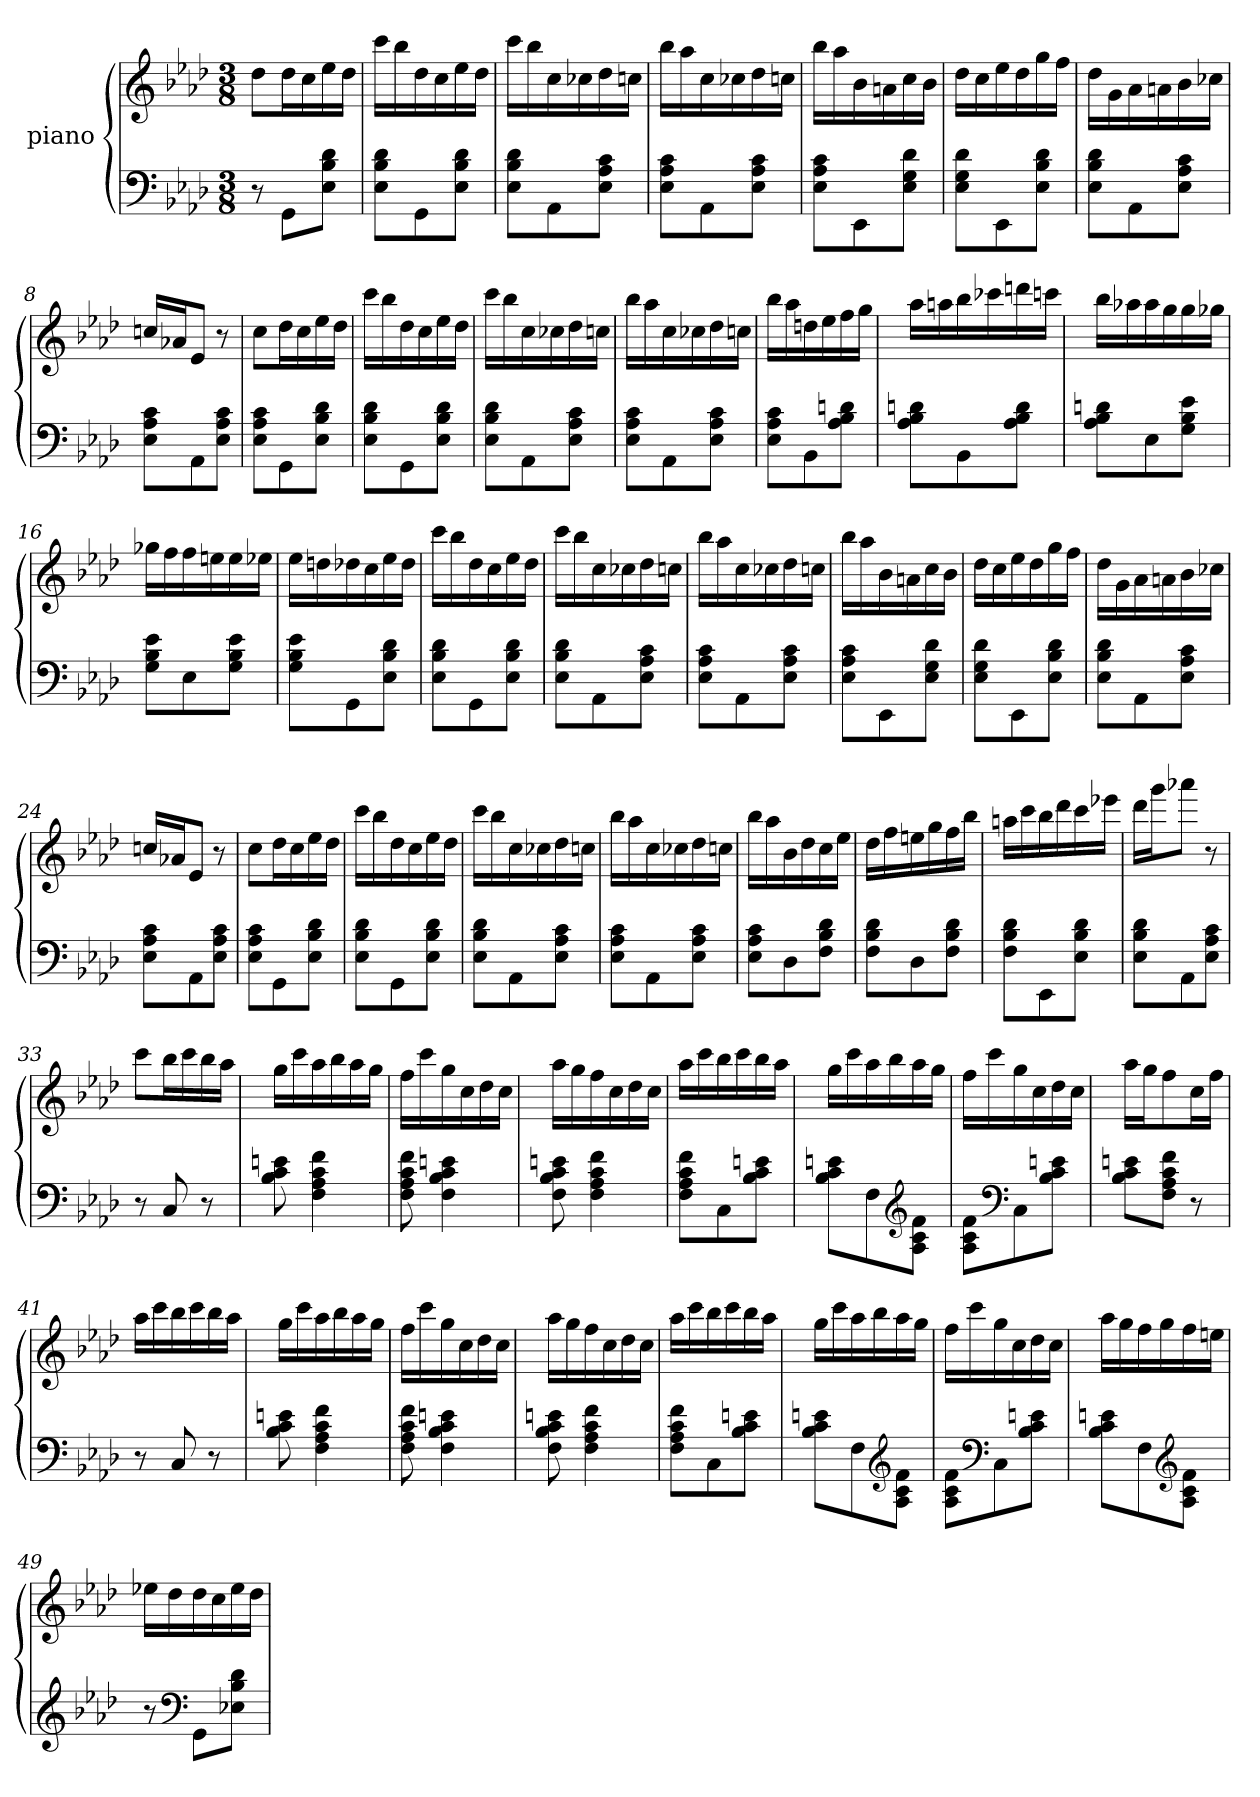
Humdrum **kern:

**kern	**kern
*part2	*part1
*staff2	*staff1
*I"piano	*I"piano
*clefF4	*clefG2
*k[b-e-a-d-]	*k[b-e-a-d-]
*M3/8	*M3/8
=1	=1
8r	8dd-\L
8GG\L	16dd-\L
.	16cc\
8E-\ 8B-\ 8d-\J	16ee-\
.	16dd-\JJ
=2	=2
8E-\ 8B-\ 8d-\L	16ccc\LL
.	16bb-\
8GG\	16dd-\
.	16cc\
8E-\ 8B-\ 8d-\J	16ee-\
.	16dd-\JJ
=3	=3
8E-\ 8B-\ 8d-\L	16ccc\LL
.	16bb-\
8AA-\	16cc\
.	16cc-X\
8E-\ 8A-\ 8c\J	16dd-\
.	16ccn\JJ
=4	=4
8E-\ 8A-\ 8c\L	16bb-\LL
.	16aa-\
8AA-\	16cc\
.	16cc-X\
8E-\ 8A-\ 8c\J	16dd-\
.	16ccn\JJ
=5	=5
8E-\ 8A-\ 8c\L	16bb-\LL
.	16aa-\
8EE-\	16b-\
.	16an\
8E-\ 8G\ 8d-\J	16cc\
.	16b-\JJ
=6	=6
8E-\ 8G\ 8d-\L	16dd-\LL
.	16cc\
8EE-\	16ee-\
.	16dd-\
8E-\ 8B-\ 8d-\J	16gg\
.	16ff\JJ
=7	=7
8E-\ 8B-\ 8d-\L	16dd-\LL
.	16g\
8AA-\	16a-\
.	16an\
8E-\ 8A-\ 8c\J	16b-\
.	16cc-X\JJ
=8	=8
8E-\ 8A-\ 8c\L	16ccn/LL
.	16a-X/J
8AA-\	8e-/J
8E-\ 8A-\ 8c\J	8r
=9	=9
8E-\ 8A-\ 8c\L	8cc\L
8GG\	16dd-\L
.	16cc\
8E-\ 8B-\ 8d-\J	16ee-\
.	16dd-\JJ
=10	=10
8E-\ 8B-\ 8d-\L	16ccc\LL
.	16bb-\
8GG\	16dd-\
.	16cc\
8E-\ 8B-\ 8d-\J	16ee-\
.	16dd-\JJ
=11	=11
8E-\ 8B-\ 8d-\L	16ccc\LL
.	16bb-\
8AA-\	16cc\
.	16cc-X\
8E-\ 8A-\ 8c\J	16dd-\
.	16ccn\JJ
=12	=12
8E-\ 8A-\ 8c\L	16bb-\LL
.	16aa-\
8AA-\	16cc\
.	16cc-X\
8E-\ 8A-\ 8c\J	16dd-\
.	16ccn\JJ
=13	=13
8E-\ 8A-\ 8c\L	16bb-\LL
.	16aa-\
8BB-\	16ddn\
.	16ee-\
8A-\ 8B-\ 8dn\J	16ff\
.	16gg\JJ
=14	=14
8A-\ 8B-\ 8dn\L	16aa-\LL
.	16aan\
8BB-\	16bb-\
.	16ccc-X\
8A-\ 8B-\ 8d\J	16dddn\
.	16cccn\JJ
=15	=15
8A-\ 8B-\ 8dn\L	16bb-\LL
.	16aa-X\
8E-\	16aa-\
.	16gg\
8G\ 8B-\ 8e-\J	16gg\
.	16gg-X\JJ
=16	=16
8G\ 8B-\ 8e-\L	16gg-X\LL
.	16ff\
8E-\	16ff\
.	16een\
8G\ 8B-\ 8e-\J	16ee\
.	16ee-X\JJ
=17	=17
8G\ 8B-\ 8e-\L	16ee-\LL
.	16ddn\
8GG\	16dd-X\
.	16cc\
8E-\ 8B-\ 8d-\J	16ee-\
.	16dd-\JJ
=18	=18
8E-\ 8B-\ 8d-\L	16ccc\LL
.	16bb-\
8GG\	16dd-\
.	16cc\
8E-\ 8B-\ 8d-\J	16ee-\
.	16dd-\JJ
=19	=19
8E-\ 8B-\ 8d-\L	16ccc\LL
.	16bb-\
8AA-\	16cc\
.	16cc-X\
8E-\ 8A-\ 8c\J	16dd-\
.	16ccn\JJ
=20	=20
8E-\ 8A-\ 8c\L	16bb-\LL
.	16aa-\
8AA-\	16cc\
.	16cc-X\
8E-\ 8A-\ 8c\J	16dd-\
.	16ccn\JJ
=21	=21
8E-\ 8A-\ 8c\L	16bb-\LL
.	16aa-\
8EE-\	16b-\
.	16an\
8E-\ 8G\ 8d-\J	16cc\
.	16b-\JJ
=22	=22
8E-\ 8G\ 8d-\L	16dd-\LL
.	16cc\
8EE-\	16ee-\
.	16dd-\
8E-\ 8B-\ 8d-\J	16gg\
.	16ff\JJ
=23	=23
8E-\ 8B-\ 8d-\L	16dd-\LL
.	16g\
8AA-\	16a-\
.	16an\
8E-\ 8A-\ 8c\J	16b-\
.	16cc-X\JJ
=24	=24
8E-\ 8A-\ 8c\L	16ccn/LL
.	16a-X/J
8AA-\	8e-/J
8E-\ 8A-\ 8c\J	8r
=25	=25
8E-\ 8A-\ 8c\L	8cc\L
8GG\	16dd-\L
.	16cc\
8E-\ 8B-\ 8d-\J	16ee-\
.	16dd-\JJ
=26	=26
8E-\ 8B-\ 8d-\L	16ccc\LL
.	16bb-\
8GG\	16dd-\
.	16cc\
8E-\ 8B-\ 8d-\J	16ee-\
.	16dd-\JJ
=27	=27
8E-\ 8B-\ 8d-\L	16ccc\LL
.	16bb-\
8AA-\	16cc\
.	16cc-X\
8E-\ 8A-\ 8c\J	16dd-\
.	16ccn\JJ
=28	=28
8E-\ 8A-\ 8c\L	16bb-\LL
.	16aa-\
8AA-\	16cc\
.	16cc-X\
8E-\ 8A-\ 8c\J	16dd-\
.	16ccn\JJ
=29	=29
8E-\ 8A-\ 8c\L	16bb-\LL
.	16aa-\
8D-\	16b-\
.	16dd-\
8F\ 8B-\ 8d-\J	16cc\
.	16ee-\JJ
=30	=30
8F\ 8B-\ 8d-\L	16dd-\LL
.	16ff\
8D-\	16een\
.	16gg\
8F\ 8B-\ 8d-\J	16ff\
.	16bb-\JJ
=31	=31
8F\ 8B-\ 8d-\L	16aan\LL
.	16ccc\
8EE-\	16bb-\
.	16ddd-\
8E-\ 8B-\ 8d-\J	16ccc\
.	16eee-X\JJ
=32	=32
8E-\ 8B-\ 8d-\L	16ddd-\LL
.	16ggg\J
8AA-\	8aaa-X\J
8E-\ 8A-\ 8c\J	8r
=33	=33
8r	8ccc\L
8C/	16bb-\L
.	16ccc\
8r	16bb-\
.	16aa-\JJ
=34	=34
8B-\ 8c\ 8en\	16gg\LL
.	16ccc\
4F\ 4A-\ 4c\ 4f\	16aa-\
.	16bb-\
.	16aa-\
.	16gg\JJ
=35	=35
8F\ 8A-\ 8c\ 8f\	16ff\LL
.	16ccc\
4F\ 4B-\ 4c\ 4en\	16gg\
.	16cc\
.	16dd-\
.	16cc\JJ
=36	=36
8F\ 8B-\ 8c\ 8en\	16aa-\LL
.	16gg\
4F\ 4A-\ 4c\ 4f\	16ff\
.	16cc\
.	16dd-\
.	16cc\JJ
=37	=37
8F\ 8A-\ 8c\ 8f\L	16aa-\LL
.	16ccc\
8C\	16bb-\
.	16ccc\
8B-\ 8c\ 8en\J	16bb-\
.	16aa-\JJ
=38	=38
8B-\ 8c\ 8en\L	16gg\LL
.	16ccc\
8F\	16aa-\
.	16bb-\
*clefG2	*
8A-\ 8c\ 8f\J	16aa-\
.	16gg\JJ
=39	=39
8A-\ 8c\ 8f\L	16ff\LL
.	16ccc\
*clefF4	*
8C\	16gg\
.	16cc\
8B-\ 8c\ 8en\J	16dd-\
.	16cc\JJ
=40	=40
8B-\ 8c\ 8en\L	16aa-\LL
.	16gg\J
8F\ 8A-\ 8c\ 8f\J	8ff\
8r	16cc\L
.	16ff\JJ
=41	=41
8r	16aa-\LL
.	16ccc\
8C/	16bb-\
.	16ccc\
8r	16bb-\
.	16aa-\JJ
=42	=42
8B-\ 8c\ 8en\	16gg\LL
.	16ccc\
4F\ 4A-\ 4c\ 4f\	16aa-\
.	16bb-\
.	16aa-\
.	16gg\JJ
=43	=43
8F\ 8A-\ 8c\ 8f\	16ff\LL
.	16ccc\
4F\ 4B-\ 4c\ 4en\	16gg\
.	16cc\
.	16dd-\
.	16cc\JJ
=44	=44
8F\ 8B-\ 8c\ 8en\	16aa-\LL
.	16gg\
4F\ 4A-\ 4c\ 4f\	16ff\
.	16cc\
.	16dd-\
.	16cc\JJ
=45	=45
8F\ 8A-\ 8c\ 8f\L	16aa-\LL
.	16ccc\
8C\	16bb-\
.	16ccc\
8B-\ 8c\ 8en\J	16bb-\
.	16aa-\JJ
=46	=46
8B-\ 8c\ 8en\L	16gg\LL
.	16ccc\
8F\	16aa-\
.	16bb-\
*clefG2	*
8A-\ 8c\ 8f\J	16aa-\
.	16gg\JJ
=47	=47
8A-\ 8c\ 8f\L	16ff\LL
.	16ccc\
*clefF4	*
8C\	16gg\
.	16cc\
8B-\ 8c\ 8en\J	16dd-\
.	16cc\JJ
=48	=48
8B-\ 8c\ 8en\L	16aa-\LL
.	16gg\
8F\	16ff\
.	16gg\
*clefG2	*
8A-\ 8c\ 8f\J	16ff\
.	16een\JJ
=49	=49
8r	16ee-X\LL
.	16dd-\
*clefF4	*
8GG\L	16dd-\
.	16cc\
8E-X\ 8B-\ 8d-\J	16ee-\
.	16dd-\JJ
=	=
*-	*-
